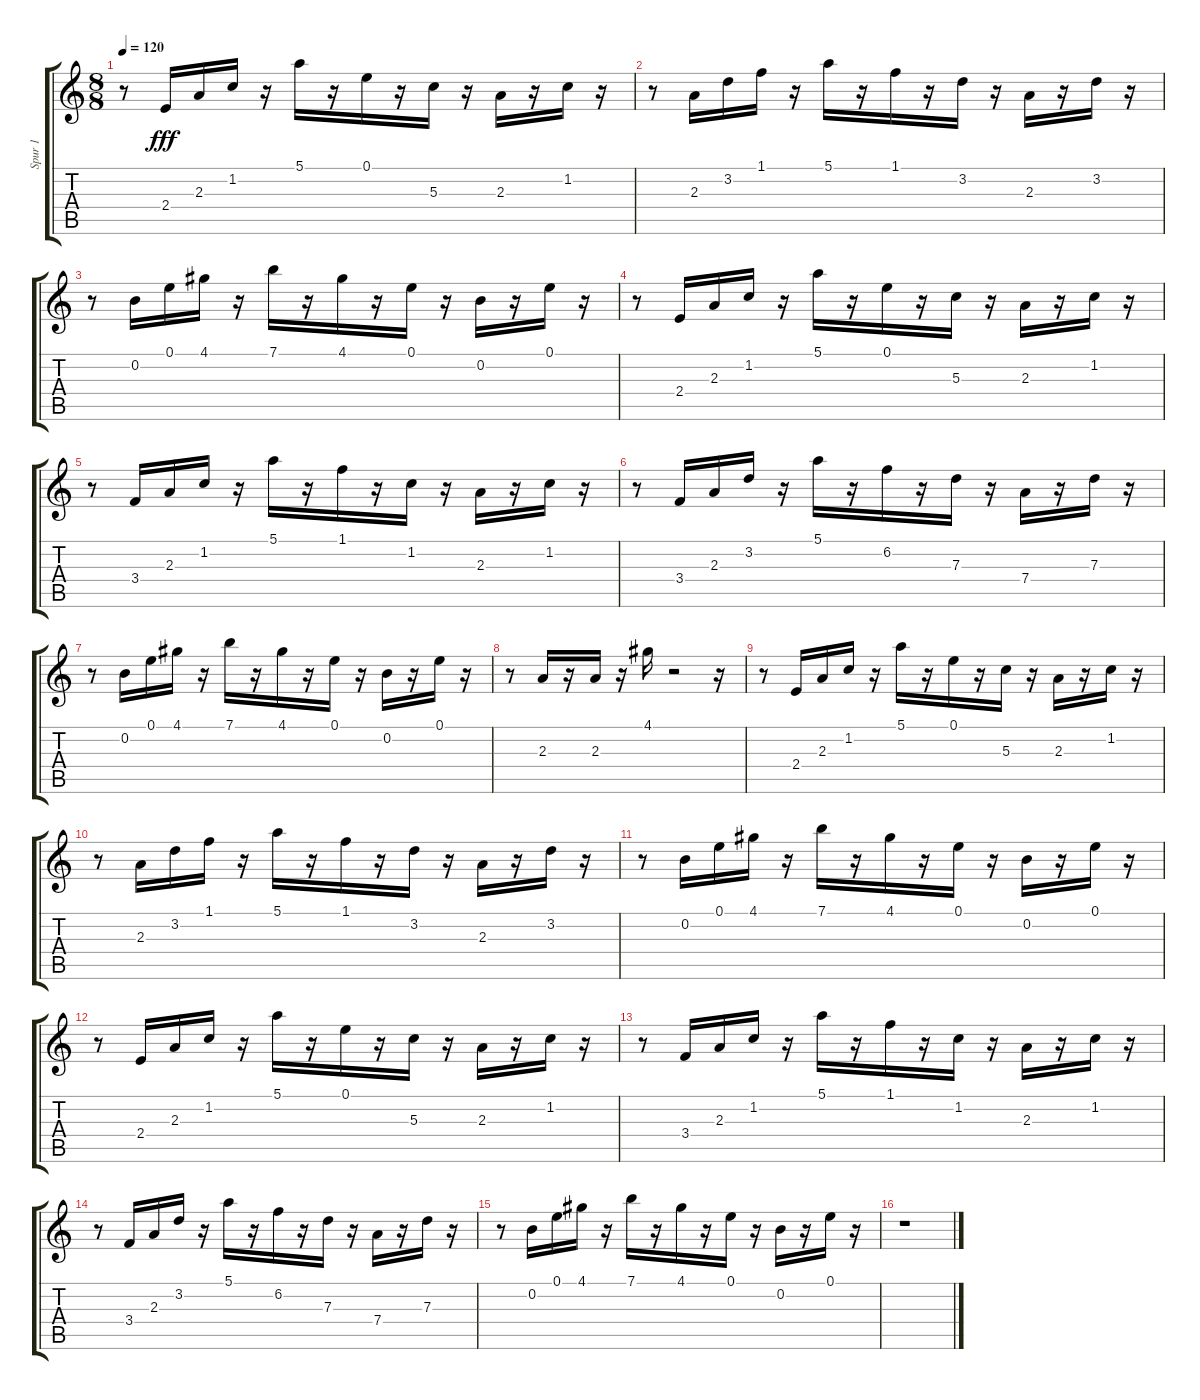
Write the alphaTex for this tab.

\track ("Spur 1" "Spur 1") {instrument acousticguitarnylon}
\staff {score tabs}
\tuning (E4 B3 G3 D3 A2 E2) {hide}
\ts (8 8)
\tempo 120
\clef g2
\ks c
r.8{dy fff} 2.4.16 2.3.16 1.2.16 r.16 5.1.16 r.16 0.1.16 r.16 5.3.16 r.16 2.3.16 r.16 1.2.16 r.16 |
r.8 2.3.16 3.2.16 1.1.16 r.16 5.1.16 r.16 1.1.16 r.16 3.2.16 r.16 2.3.16 r.16 3.2.16 r.16 |
r.8 0.2.16 0.1.16 4.1.16 r.16 7.1.16 r.16 4.1.16 r.16 0.1.16 r.16 0.2.16 r.16 0.1.16 r.16 |
r.8 2.4.16 2.3.16 1.2.16 r.16 5.1.16 r.16 0.1.16 r.16 5.3.16 r.16 2.3.16 r.16 1.2.16 r.16 |
r.8 3.4.16 2.3.16 1.2.16 r.16 5.1.16 r.16 1.1.16 r.16 1.2.16 r.16 2.3.16 r.16 1.2.16 r.16 |
r.8 3.4.16 2.3.16 3.2.16 r.16 5.1.16 r.16 6.2.16 r.16 7.3.16 r.16 7.4.16 r.16 7.3.16 r.16 |
r.8 0.2.16 0.1.16 4.1.16 r.16 7.1.16 r.16 4.1.16 r.16 0.1.16 r.16 0.2.16 r.16 0.1.16 r.16 |
r.8 2.3.16 r.16 2.3.16 r.16 4.1.16 r.2 r.16 |
r.8 2.4.16 2.3.16 1.2.16 r.16 5.1.16 r.16 0.1.16 r.16 5.3.16 r.16 2.3.16 r.16 1.2.16 r.16 |
r.8 2.3.16 3.2.16 1.1.16 r.16 5.1.16 r.16 1.1.16 r.16 3.2.16 r.16 2.3.16 r.16 3.2.16 r.16 |
r.8 0.2.16 0.1.16 4.1.16 r.16 7.1.16 r.16 4.1.16 r.16 0.1.16 r.16 0.2.16 r.16 0.1.16 r.16 |
r.8 2.4.16 2.3.16 1.2.16 r.16 5.1.16 r.16 0.1.16 r.16 5.3.16 r.16 2.3.16 r.16 1.2.16 r.16 |
r.8 3.4.16 2.3.16 1.2.16 r.16 5.1.16 r.16 1.1.16 r.16 1.2.16 r.16 2.3.16 r.16 1.2.16 r.16 |
r.8 3.4.16 2.3.16 3.2.16 r.16 5.1.16 r.16 6.2.16 r.16 7.3.16 r.16 7.4.16 r.16 7.3.16 r.16 |
r.8 0.2.16 0.1.16 4.1.16 r.16 7.1.16 r.16 4.1.16 r.16 0.1.16 r.16 0.2.16 r.16 0.1.16 r.16 |
r.1
